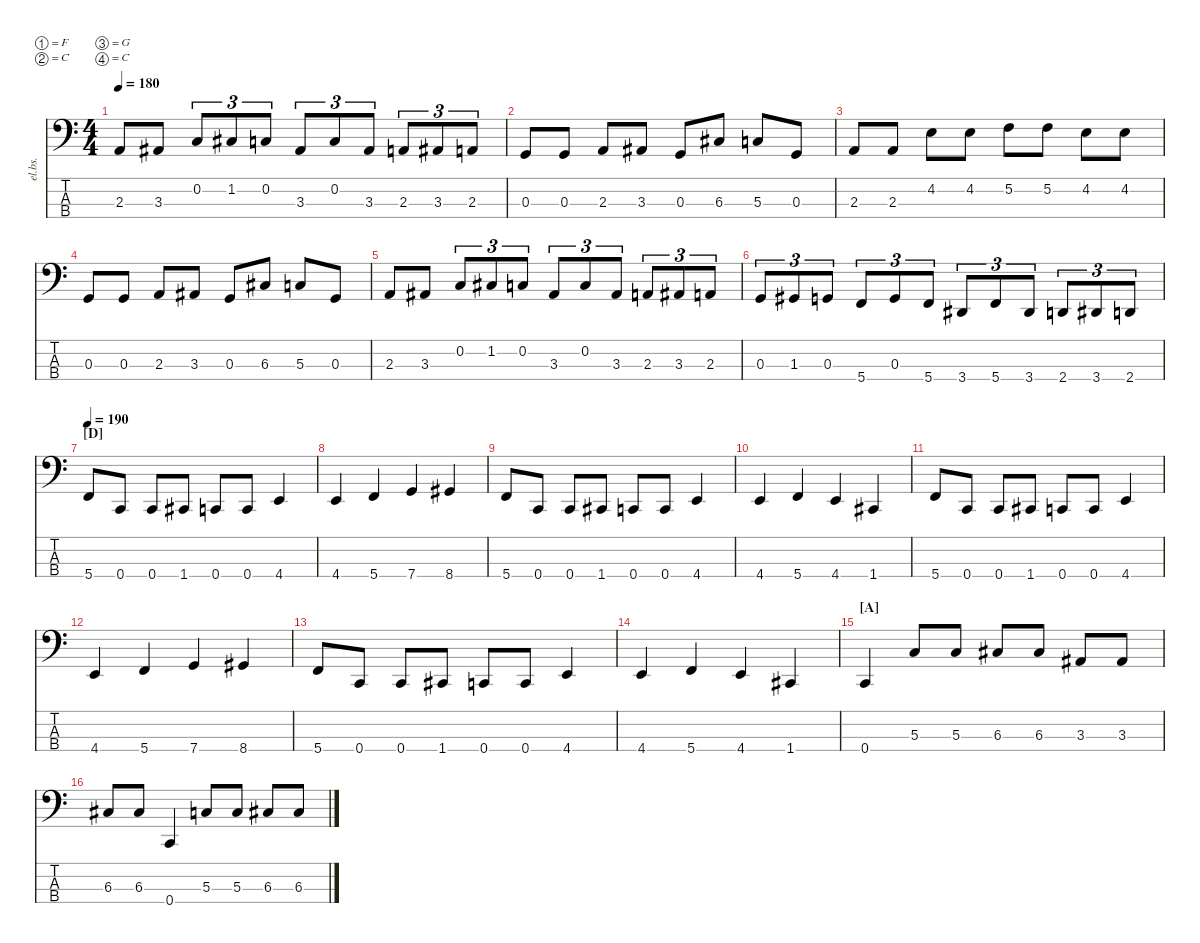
\defaultSystemsLayout 4
\hideDynamics
\bracketExtendMode nobrackets
\otherSystemsTrackNameOrientation horizontal
\track ("Electric Bass" "el.bs.") {instrument electricbassfinger}
\staff {score tabs}
\tuning (F2 C2 G1 C1)
\ts (4 4)
\tempo 180
\clef f4
\ks c
2.3.8{dy mf beam Up} 3.3{acc #}.8{beam Up} 0.2.8{tu (3 2) beam Up} 1.2{acc #}.8{tu (3 2) beam Up} 0.2.8{tu (3 2) beam Up} 3.3{acc #}.8{tu (3 2) beam Up} 0.2.8{tu (3 2) beam Up} 3.3{acc #}.8{tu (3 2) beam Up} 2.3.8{tu (3 2) beam Up} 3.3{acc #}.8{tu (3 2) beam Up} 2.3.8{tu (3 2) beam Up} |
0.3.8{beam Up} 0.3.8{beam Up} 2.3.8{beam Up} 3.3{acc #}.8{beam Up} 0.3.8{beam Up} 6.3{acc #}.8{beam Up} 5.3.8{beam Up} 0.3.8{beam Up} |
2.3.8{beam Up} 2.3.8{beam Up} 4.2.8{beam Down} 4.2.8{beam Down} 5.2.8{beam Down} 5.2.8{beam Down} 4.2.8{beam Down} 4.2.8{beam Down} |
0.3.8{beam Up} 0.3.8{beam Up} 2.3.8{beam Up} 3.3{acc #}.8{beam Up} 0.3.8{beam Up} 6.3{acc #}.8{beam Up} 5.3.8{beam Up} 0.3.8{beam Up} |
2.3.8{beam Up} 3.3{acc #}.8{beam Up} 0.2.8{tu (3 2) beam Up} 1.2{acc #}.8{tu (3 2) beam Up} 0.2.8{tu (3 2) beam Up} 3.3{acc #}.8{tu (3 2) beam Up} 0.2.8{tu (3 2) beam Up} 3.3{acc #}.8{tu (3 2) beam Up} 2.3.8{tu (3 2) beam Up} 3.3{acc #}.8{tu (3 2) beam Up} 2.3.8{tu (3 2) beam Up} |
0.3.8{tu (3 2) beam Up} 1.3{acc #}.8{tu (3 2) beam Up} 0.3.8{tu (3 2) beam Up} 5.4.8{tu (3 2) beam Up} 0.3.8{tu (3 2) beam Up} 5.4.8{tu (3 2) beam Up} 3.4{acc #}.8{tu (3 2) beam Up} 5.4.8{tu (3 2) beam Up} 3.4{acc #}.8{tu (3 2) beam Up} 2.4.8{tu (3 2) beam Up} 3.4{acc #}.8{tu (3 2) beam Up} 2.4.8{tu (3 2) beam Up} |
\section ("D" "")
\tempo 190
5.4.8{beam Up} 0.4.8{beam Up} 0.4.8{beam Up} 1.4{acc #}.8{beam Up} 0.4.8{beam Up} 0.4.8{beam Up} 4.4.4{beam Up} |
4.4.4{beam Up} 5.4.4{beam Up} 7.4.4{beam Up} 8.4{acc #}.4{beam Up} |
5.4.8{beam Up} 0.4.8{beam Up} 0.4.8{beam Up} 1.4{acc #}.8{beam Up} 0.4.8{beam Up} 0.4.8{beam Up} 4.4.4{beam Up} |
4.4.4{beam Up} 5.4.4{beam Up} 4.4.4{beam Up} 1.4{acc #}.4{beam Up} |
5.4.8{beam Up} 0.4.8{beam Up} 0.4.8{beam Up} 1.4{acc #}.8{beam Up} 0.4.8{beam Up} 0.4.8{beam Up} 4.4.4{beam Up} |
4.4.4{beam Up} 5.4.4{beam Up} 7.4.4{beam Up} 8.4{acc #}.4{beam Up} |
5.4.8{beam Up} 0.4.8{beam Up} 0.4.8{beam Up} 1.4{acc #}.8{beam Up} 0.4.8{beam Up} 0.4.8{beam Up} 4.4.4{beam Up} |
4.4.4{beam Up} 5.4.4{beam Up} 4.4.4{beam Up} 1.4{acc #}.4{beam Up} |
\section ("A" "")
0.4.4{beam Up} 5.3.8{beam Up} 5.3.8{beam Up} 6.3{acc #}.8{beam Up} 6.3{acc #}.8{beam Up} 3.3{acc #}.8{beam Up} 3.3{acc #}.8{beam Up} |
6.3{acc #}.8{beam Up} 6.3{acc #}.8{beam Up} 0.4.4{beam Up} 5.3.8{beam Up} 5.3.8{beam Up} 6.3{acc #}.8{beam Up} 6.3{acc #}.8{beam Up}
